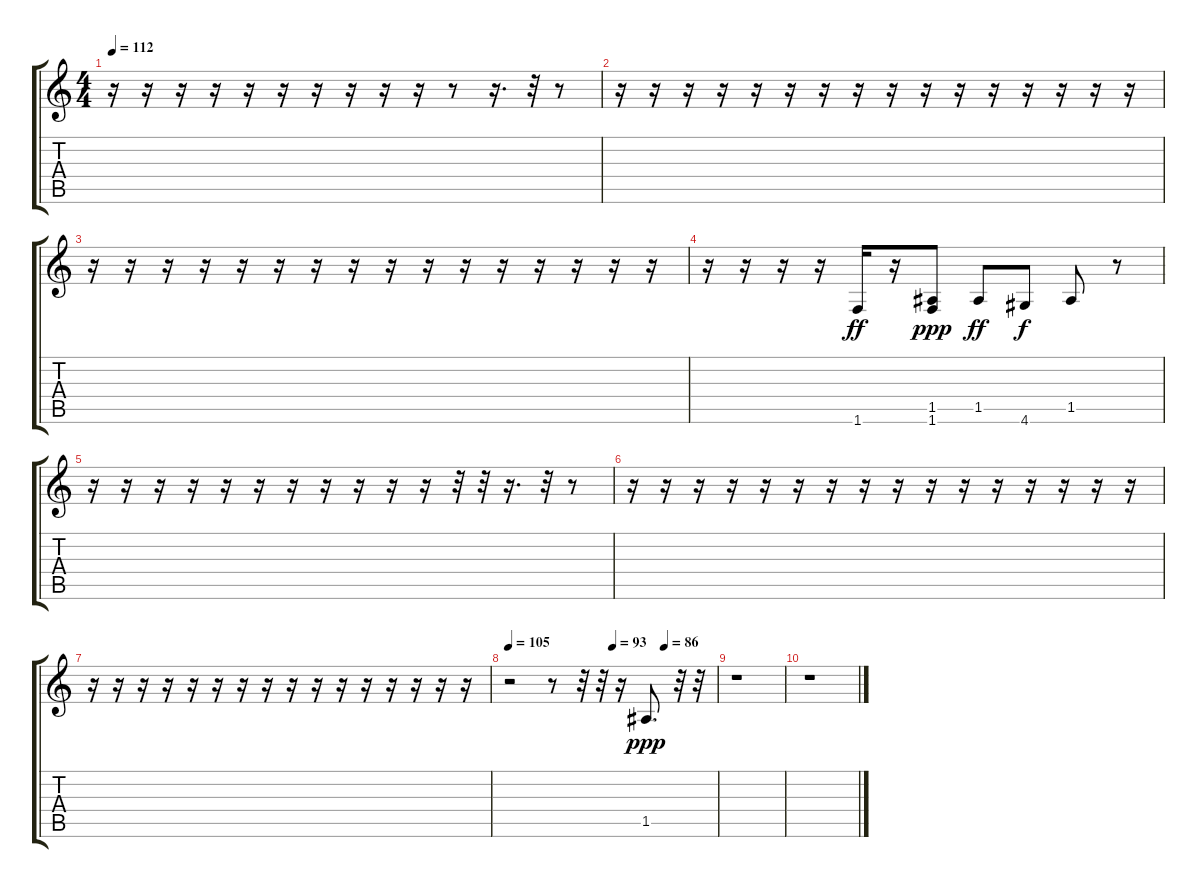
\track "" {instrument fretlessbass}
\staff {score tabs}
\tuning (E4 B3 G3 D3 A2 E2) {hide}
\ts (4 4)
\tempo 112
\clef g2
\ks c
r.16{dy f} r.16 r.16 r.16 r.16 r.16 r.16 r.16 r.16 r.16 r.8 r.16{d} r.32 r.8 |
r.16 r.16 r.16 r.16 r.16 r.16 r.16 r.16 r.16 r.16 r.16 r.16 r.16 r.16 r.16 r.16 |
r.16 r.16 r.16 r.16 r.16 r.16 r.16 r.16 r.16 r.16 r.16 r.16 r.16 r.16 r.16 r.16 |
r.16 r.16 r.16 r.16 1.6.16{dy ff} r.16 (1.5 1.6).8{dy ppp} 1.5.8{dy ff} 4.6.8{dy f} 1.5.8 r.8 |
r.16 r.16 r.16 r.16 r.16 r.16 r.16 r.16 r.16 r.16 r.16 r.32 r.32 r.16{d} r.32 r.8 |
r.16 r.16 r.16 r.16 r.16 r.16 r.16 r.16 r.16 r.16 r.16 r.16 r.16 r.16 r.16 r.16 |
r.16 r.16 r.16 r.16 r.16 r.16 r.16 r.16 r.16 r.16 r.16 r.16 r.16 r.16 r.16 r.16 |
\tempo 105
\tempo (93 0.5)
\tempo (86 0.75)
r.2 r.8 r.32 r.32 r.16 1.5.8{d dy ppp} r.32 r.32 |
r.1 |
r.1
